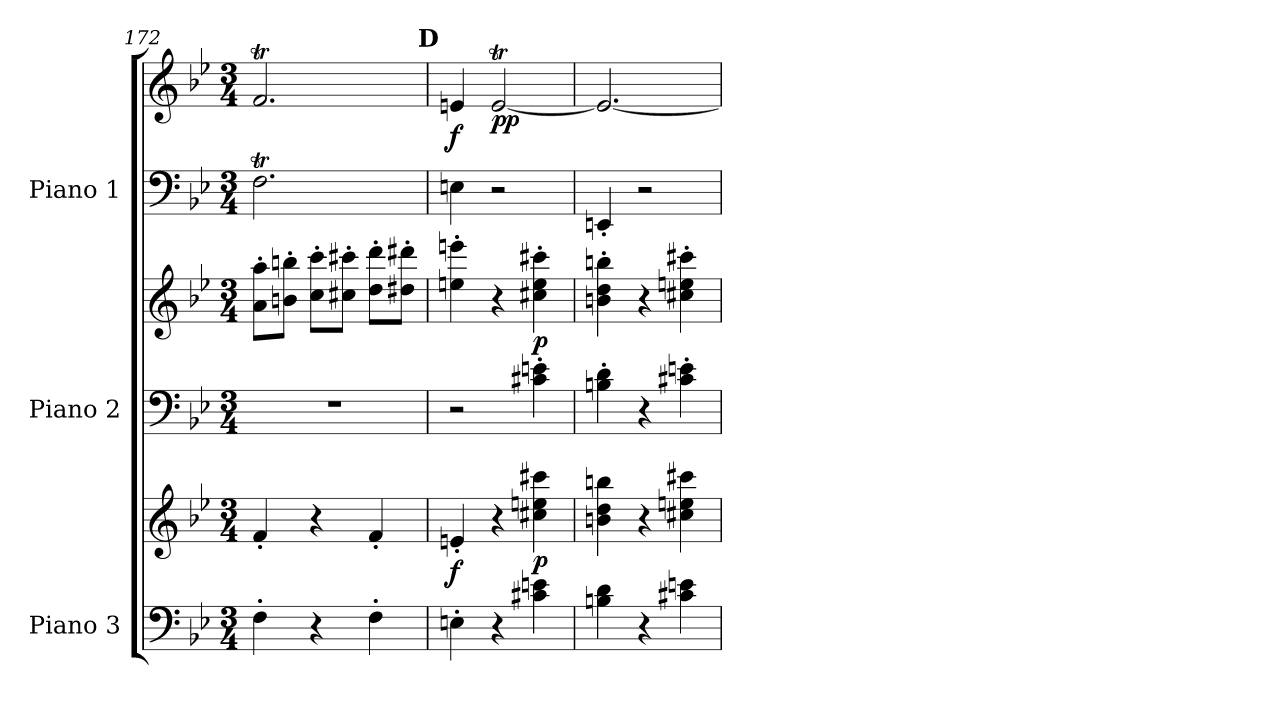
**kern	**kern	**dynam	**kern	**kern	**dynam	**kern	**kern	**dynam
*part3	*part3	*part3	*part2	*part2	*part2	*part1	*part1	*part1
*staff6	*staff5	*staff5/6	*staff4	*staff3	*staff3/4	*staff2	*staff1	*staff1/2
*I"Piano 3	*	*	*I"Piano 2	*	*	*I"Piano 1	*	*
*I'Pno. 3	*	*	*I'Pno. 2	*	*	*I'Pno. 1	*	*
*clefF4	*clefG2	*	*clefF4	*clefG2	*	*clefF4	*clefG2	*
*k[b-e-]	*k[b-e-]	*	*k[b-e-]	*k[b-e-]	*	*k[b-e-]	*k[b-e-]	*
*M3/4	*M3/4	*	*M3/4	*M3/4	*	*M3/4	*M3/4	*
=172	=172	=172	=172	=172	=172	=172	=172	=172
4F'\	4f'/	.	2.r	8a\' 8aa\'L	.	2.FT\	2.fT/	.
.	.	.	.	8bn\' 8bbn\'J	.	.	.	.
4r	4r	.	.	8cc\' 8ccc\'L	.	.	.	.
.	.	.	.	8cc#X\' 8ccc#X\'J	.	.	.	.
4F'\	4f'/	.	.	8dd\' 8ddd\'L	.	.	.	.
.	.	.	.	8dd#X\' 8ddd#X\'J	.	.	.	.
!!LO:REH:place=s1:a:B:enc=none:fs=14:t=D
=173	=173	=173	=173	=173	=173	=173	=173	=173
!	!	!LO:DY:b	!	!	!	!	!	!LO:DY:b
4En'\	4en'/	f	2r	4een\' 4eeen\'	.	4En\	4en/	f
!	!	!	!	!	!	!	!	!LO:DY:b
4r	4r	.	.	4r	.	2r	[2et/	pp
!	!	!LO:DY:b	!	!	!LO:DY:b	!	!	!
4c#X\ 4en\	4cc#X\ 4een\ 4ccc#X\	p	4c#X\' 4en\'	4cc#X\' 4ee\' 4ccc#X\'	p	.	.	.
=174	=174	=174	=174	=174	=174	=174	=174	=174
4Bn\ 4d\	4bn\ 4dd\ 4bbn\	.	4Bn\' 4d\'	4bn\' 4dd\' 4bbn\'	.	4EEn'/	2.e/_	.
4r	4r	.	4r	4r	.	2r	.	.
4c#X\ 4en\	4cc#X\ 4een\ 4ccc#X\	.	4c#X\' 4en\'	4cc#X\' 4een\' 4ccc#X\'	.	.	.	.
=	=	=	=	=	=	=	=	=
*-	*-	*-	*-	*-	*-	*-	*-	*-
